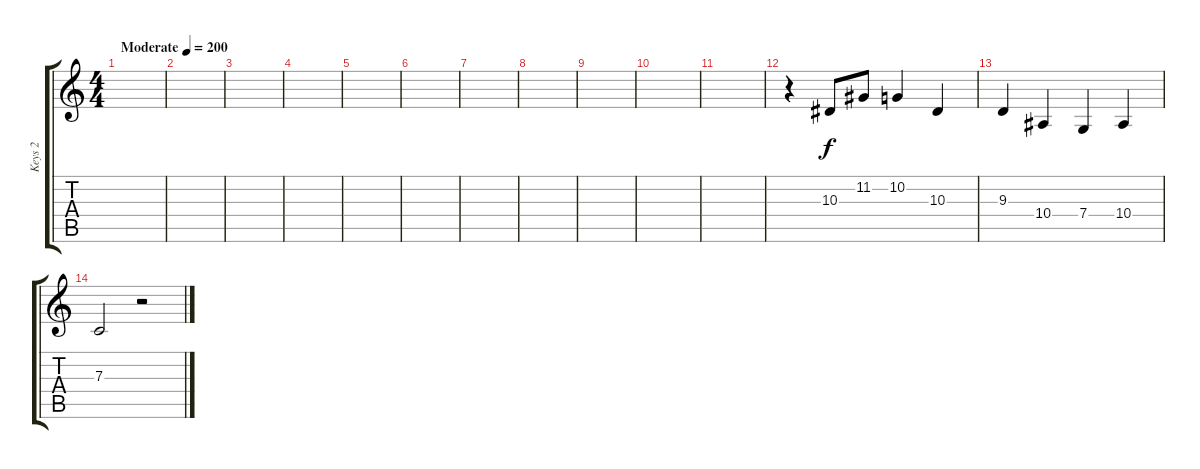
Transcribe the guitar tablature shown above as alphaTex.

\track ("Keys 2" "Keys 2") {instrument flute}
\staff {score tabs}
\tuning (D4 A3 F3 C3 G2 C2) {hide}
\ts (4 4)
\tempo (200 "Moderate")
\clef g2
\ks c
|
|
|
|
|
|
|
|
|
|
|
r.4 10.3.8 11.2.8 10.2.4 10.3.4 |
9.3.4 10.4.4 7.4.4 10.4.4 |
7.3.2 r.2
